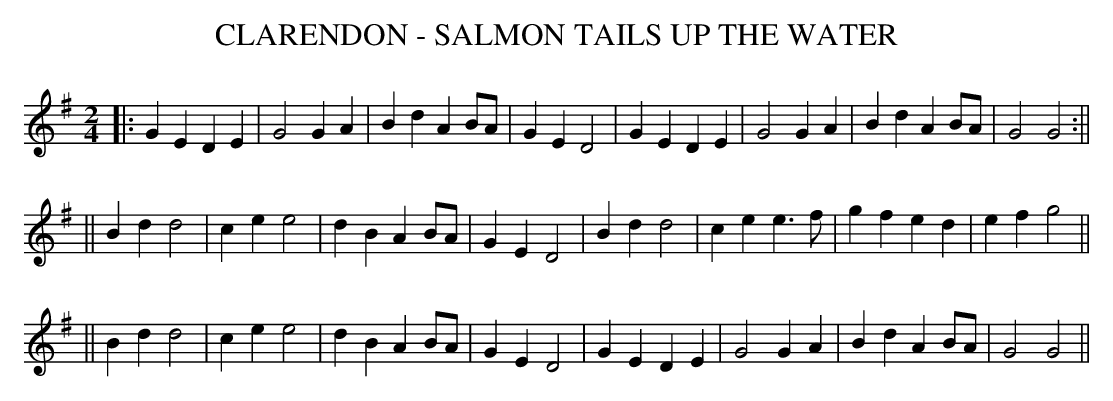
X:1
T: CLARENDON - SALMON TAILS UP THE WATER
M: 2/4
L: 1/4
K:G
||:GEDE|G2GA|BdAB/A/|GED2|GEDE|G2GA|BdAB/A/|G2G2:||
||Bdd2|cee2|dBAB/A/|GED2| Bdd2|cee>f|gfed|efg2||
||Bdd2|cee2|dBAB/A/|GED2|GEDE|G2GA|BdAB/A/|G2G2||
